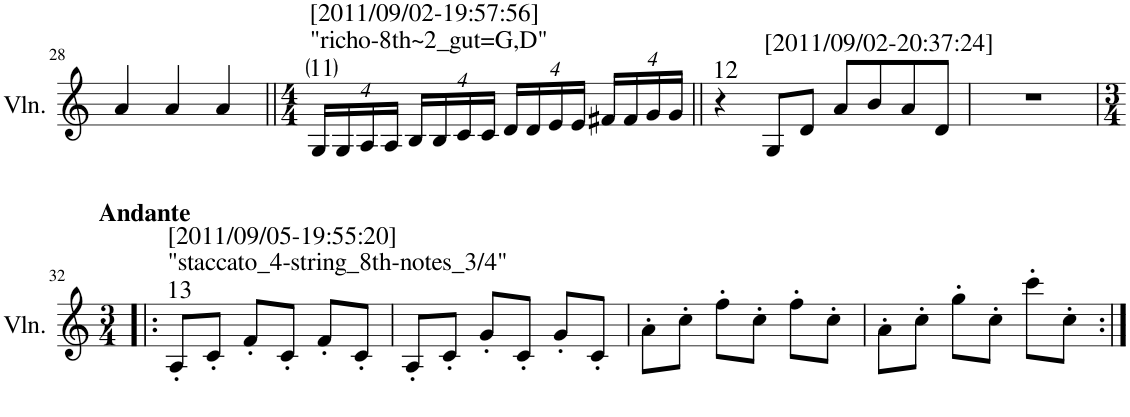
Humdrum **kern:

**kern	**harte
*part1	*part1
*staff1	*
*I"Violin	*
*I'Vln.	*
!!LO:PB:g=z
*clefG2	*
*k[]	*
*M3/4	*
=28	=28
4a/	.
4a/	.
4a/	.
=29||	=29||
*M4/4	*
!	!LO:H:n=1:kt=11
!	!LO:H:n=2:kt="richo-8th~2_gut=G,D"
!	!LO:H:n=3:kt=[2011/09/02-19:57:56]
16G/LL	N N N
16G/	.
16A/	.
16A/JJ	.
16B/LL	.
16B/	.
16c/	.
16c/JJ	.
16d/LL	.
16d/	.
16e/	.
16e/JJ	.
16f#X/LL	.
16f#/	.
16g/	.
16g/JJ	.
=30||	=30||
!	!LO:H:kt=12
4r	N
!	!LO:H:kt=[2011/09/02-20:37:24]
8G/L	N
8d/J	.
8a/L	.
8b/	.
8a/	.
8d/J	.
=31	=31
1r	.
!!LO:LB:g=z
=32!|:	=32!|:
*M3/4	*
!LO:TX:a:B:t=Andante	!LO:H:n=1:kt=13
!	!LO:H:n=2:kt="staccato_4-string_8th-notes_3/4"
!	!LO:H:n=3:kt=[2011/09/05-19:55:20]
8A'/L	N N N
8c'/J	.
8f'/L	.
8c'/J	.
8f'/L	.
8c'/J	.
=33	=33
8A'/L	.
8c'/J	.
8g'/L	.
8c'/J	.
8g'/L	.
8c'/J	.
=34	=34
8a'\L	.
8cc'\J	.
8ff'\L	.
8cc'\J	.
8ff'\L	.
8cc'\J	.
=35	=35
8a'\L	.
8cc'\J	.
8gg'\L	.
8cc'\J	.
8ccc'\L	.
8cc'\J	.
=:|!	=:|!
*-	*-
